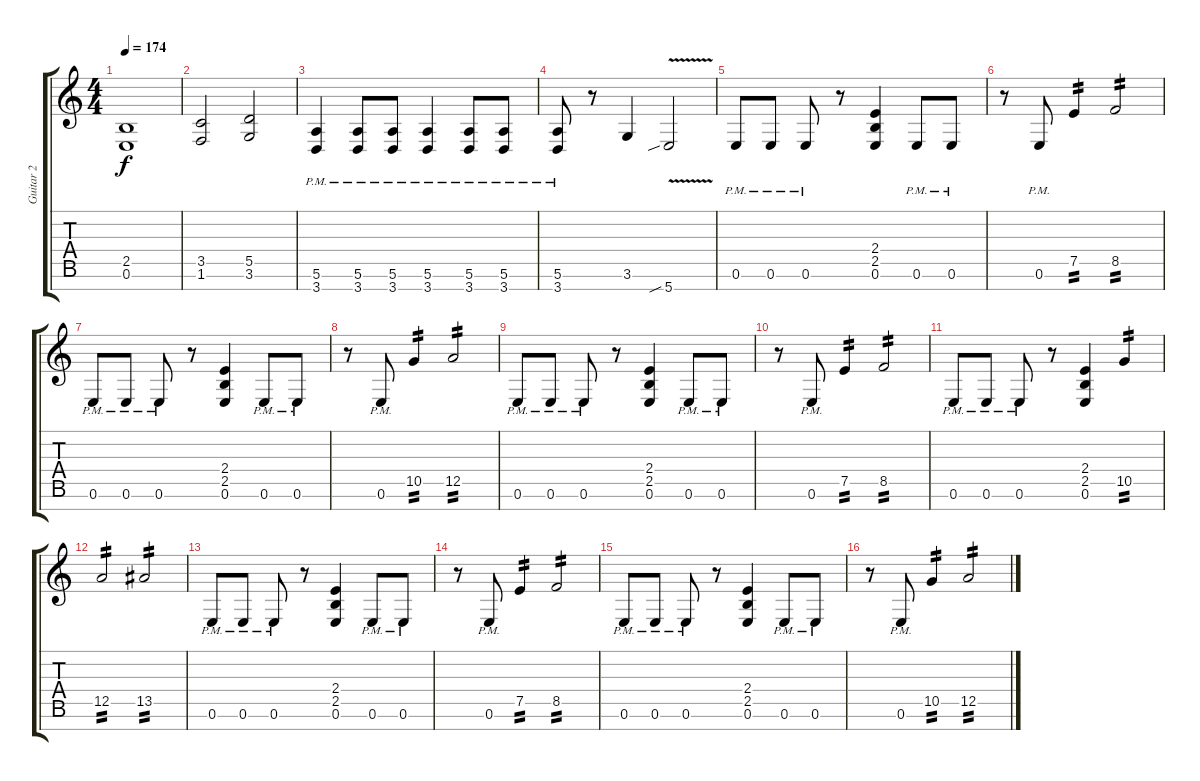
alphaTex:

\track ("Guitar 2" "Guitar 2") {instrument distortionguitar}
\staff {score tabs}
\tuning (E4 B3 G3 D3 A2 E2 B1) {hide}
\ts (4 4)
\tempo 174
\clef g2
\ks c
(2.5 0.6).1{dy f} |
(3.5 1.6).2 (5.5 3.6).2 |
(5.6{pm} 3.7{pm}).4 (5.6{pm} 3.7{pm}).8 (5.6{pm} 3.7{pm}).8 (5.6{pm} 3.7{pm}).4 (5.6{pm} 3.7{pm}).8 (5.6{pm} 3.7{pm}).8 |
(5.6{pm} 3.7{pm}).8 r.8 3.6.4 5.7{v sib}.2 |
0.6{pm}.8 0.6{pm}.8 0.6{pm}.8 r.8 (2.4 2.5 0.6).4 0.6{pm}.8 0.6{pm}.8 |
r.8 0.6{pm}.8 7.5.4{tp 2} 8.5.2{tp 2} |
0.6{pm}.8 0.6{pm}.8 0.6{pm}.8 r.8 (2.4 2.5 0.6).4 0.6{pm}.8 0.6{pm}.8 |
r.8 0.6{pm}.8 10.5.4{tp 2} 12.5.2{tp 2} |
0.6{pm}.8 0.6{pm}.8 0.6{pm}.8 r.8 (2.4 2.5 0.6).4 0.6{pm}.8 0.6{pm}.8 |
r.8 0.6{pm}.8 7.5.4{tp 2} 8.5.2{tp 2} |
0.6{pm}.8 0.6{pm}.8 0.6{pm}.8 r.8 (2.4 2.5 0.6).4 10.5.4{tp 2} |
12.5.2{tp 2} 13.5.2{tp 2} |
0.6{pm}.8 0.6{pm}.8 0.6{pm}.8 r.8 (2.4 2.5 0.6).4 0.6{pm}.8 0.6{pm}.8 |
r.8 0.6{pm}.8 7.5.4{tp 2} 8.5.2{tp 2} |
0.6{pm}.8 0.6{pm}.8 0.6{pm}.8 r.8 (2.4 2.5 0.6).4 0.6{pm}.8 0.6{pm}.8 |
r.8 0.6{pm}.8 10.5.4{tp 2} 12.5.2{tp 2}
